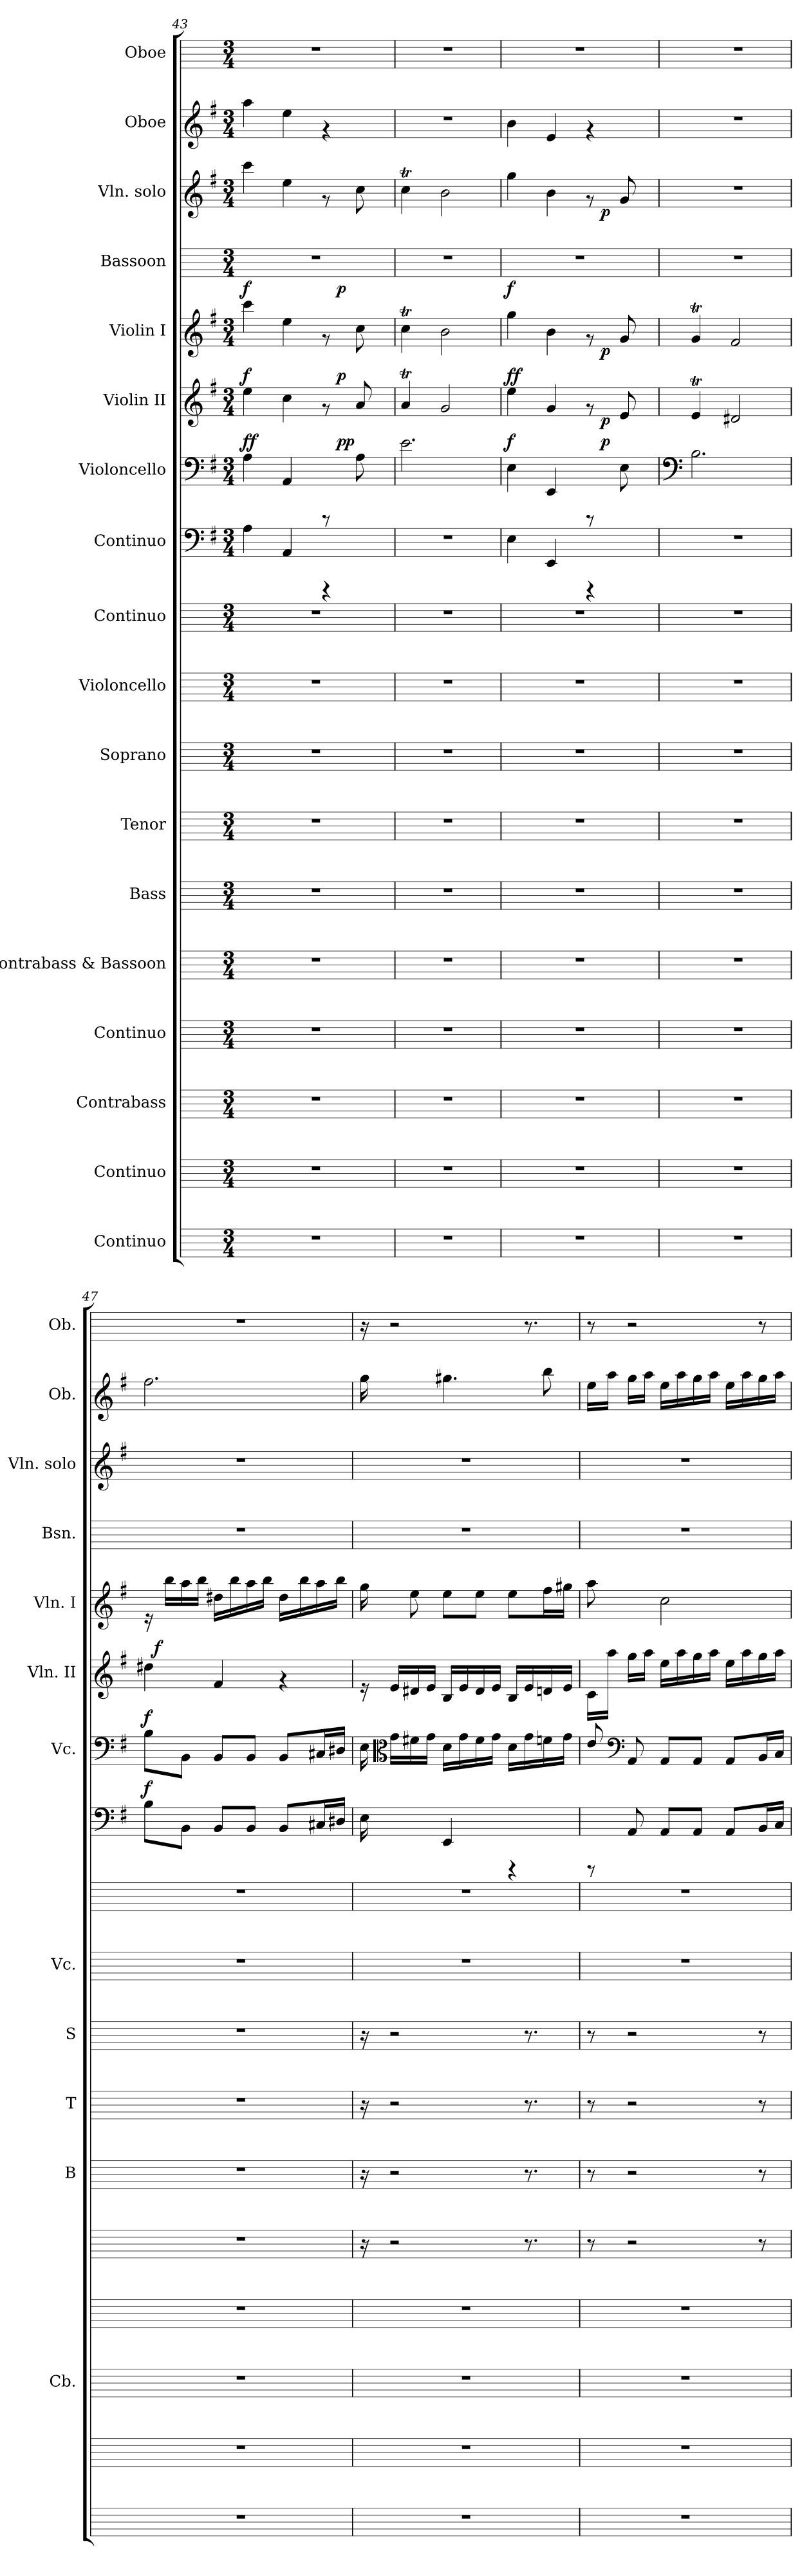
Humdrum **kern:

**kern	**kern	**kern	**kern	**kern	**kern	**kern	**kern	**kern	**kern	**kern	**dynam	**kern	**text	**dynam	**kern	**dynam	**kern	**dynam	**kern	**kern	**dynam	**kern	**kern
*part18	*part17	*part16	*part15	*part14	*part13	*part12	*part11	*part10	*part9	*part8	*part8	*part7	*part7	*part7	*part6	*part6	*part5	*part5	*part4	*part3	*part3	*part2	*part1
*staff18	*staff17	*staff16	*staff15	*staff14	*staff13	*staff12	*staff11	*staff10	*staff9	*staff8	*staff8	*staff7	*staff7	*staff7	*staff6	*staff6	*staff5	*staff5	*staff4	*staff3	*staff3	*staff2	*staff1
*I"Continuo	*I"Continuo	*I"Contrabass	*I"Continuo	*I"Contrabass  & Bassoon	*I"Bass	*I"Tenor	*I"Soprano	*I"Violoncello	*I"Continuo	*I"Continuo	*	*I"Violoncello	*	*	*I"Violin II	*	*I"Violin I	*	*I"Bassoon	*I"Vln. solo	*	*I"Oboe	*I"Oboe
*	*	*I'Cb.	*	*	*I'B	*I'T	*I'S	*I'Vc.	*	*	*	*I'Vc.	*	*	*I'Vln. II	*	*I'Vln. I	*	*I'Bsn.	*I'Vln. solo	*	*I'Ob.	*I'Ob.
*	*	*	*	*	*	*	*	*	*	*clefF4	*	*clefF4	*	*	*clefG2	*	*clefG2	*	*	*clefG2	*	*clefG2	*
*	*	*ITrd7c12	*	*ITrd7c12	*	*	*	*	*	*	*	*	*	*	*	*	*	*	*	*	*	*	*
*k[]	*k[]	*k[]	*k[]	*k[]	*k[]	*k[]	*k[]	*k[]	*k[]	*k[f#]	*	*k[f#]	*	*	*k[f#]	*	*k[f#]	*	*k[]	*k[f#]	*	*k[f#]	*k[]
*C:	*C:	*C:	*C:	*C:	*C:	*C:	*C:	*C:	*C:	*G:	*	*G:	*	*	*G:	*	*G:	*	*C:	*G:	*	*G:	*C:
*M3/4	*M3/4	*M3/4	*M3/4	*M3/4	*M3/4	*M3/4	*M3/4	*M3/4	*M3/4	*M3/4	*	*M3/4	*	*	*M3/4	*	*M3/4	*	*M3/4	*M3/4	*	*M3/4	*M3/4
=43	=43	=43	=43	=43	=43	=43	=43	=43	=43	=43	=43	=43	=43	=43	=43	=43	=43	=43	=43	=43	=43	=43	=43
!	!	!	!	!	!	!	!	!	!	!	!	!	!LO:LY:b	!LO:DY:a	!	!	!	!	!	!	!	!	!
!	!	!	!	!	!	!	!	!	!	!	!	!	!	!LO:DY:n=1:b	!	!LO:DY:a	!	!LO:DY:a	!	!	!	!	!
*	*	*	*	*	*	*	*	*	*	*	*	*^	*	*	*^	*	*^	*	*	*	*	*	*
2.r	2.r	2.r	2.r	2.r	2.r	2.r	2.r	2.r	2.r	4A\	.	4A\	2ryy	.	f f	4ee\	2ryy	f	4ccc\	2ryy	f	2.r	4ccc\	.	4aa\	2.r
!	!	!	!	!	!	!	!	!	!	!	!	!	!	!LO:LY:b	!	!	!	!	!	!	!	!	!	!	!	!
.	.	.	.	.	.	.	.	.	.	4AA/	.	4AA/	.	.	.	4cc\	.	.	4ee\	.	.	.	4ee\	.	4ee\	.
.	.	.	.	.	.	.	.	.	.	4rCCC	.	8rCCC	32.ryy	.	.	8rf	32.ryy	.	8rf	32.ryy	.	.	8rf	.	4rf	.
!	!	!	!	!	!	!	!	!	!	!	!	!	!	!	!LO:DY:n=2:a	!	!	!	!	!	!	!	!	!	!	!
!	!	!	!	!	!	!	!	!	!	!	!	!	!	!	!LO:DY:n=3:b	!	!	!LO:DY:a	!	!	!LO:DY:a	!	!	!	!	!
.	.	.	.	.	.	.	.	.	.	.	.	.	8ryy	.	p p	.	8ryy	p	.	8ryy	p	.	.	.	.	.
!	!	!	!	!	!	!	!	!	!	!	!	!	!	!LO:LY:b	!	!	!	!	!	!	!	!	!	!	!	!
.	.	.	.	.	.	.	.	.	.	.	.	8A\	.	.	.	8a/	.	.	8cc\	.	.	.	8cc\	.	.	.
.	.	.	.	.	.	.	.	.	.	.	.	.	16ryy	.	.	.	16ryy	.	.	16ryy	.	.	.	.	.	.
.	.	.	.	.	.	.	.	.	.	.	.	.	64ryy	.	.	.	64ryy	.	.	64ryy	.	.	.	.	.	.
=44	=44	=44	=44	=44	=44	=44	=44	=44	=44	=44	=44	=44	=44	=44	=44	=44	=44	=44	=44	=44	=44	=44	=44	=44	=44	=44
!	!	!	!	!	!	!	!	!	!	!	!	!	!	!LO:LY:b	!	!	!	!	!	!	!	!	!	!	!	!
*	*	*	*	*	*	*	*	*	*	*	*	*v	*v	*	*	*	*	*	*v	*v	*	*	*	*	*	*
*	*	*	*	*	*	*	*	*	*	*	*	*	*	*	*v	*v	*	*	*	*	*	*	*	*
2.r	2.r	2.r	2.r	2.r	2.r	2.r	2.r	2.r	2.r	2.r	.	2.e\	.	.	4aT/	.	4ccT\	.	2.r	4ccT\	.	2.r	2.r
.	.	.	.	.	.	.	.	.	.	.	.	.	.	.	2g/	.	2b\	.	.	2b\	.	.	.
=45	=45	=45	=45	=45	=45	=45	=45	=45	=45	=45	=45	=45	=45	=45	=45	=45	=45	=45	=45	=45	=45	=45	=45
!	!	!	!	!	!	!	!	!	!	!	!	!	!LO:LY:b	!LO:DY:b	!	!LO:DY:a	!	!	!	!	!	!	!
!	!	!	!	!	!	!	!	!	!	!	!	!	!	!	!	!LO:DY:n=1:b	!	!LO:DY:a	!	!	!	!	!
*	*	*	*	*	*	*	*	*	*	*	*	*^	*	*	*^	*	*^	*	*	*^	*	*	*
2.r	2.r	2.r	2.r	2.r	2.r	2.r	2.r	2.r	2.r	4E\	.	4E\	2ryy	.	f	4ee\	2ryy	f f	4gg\	2ryy	f	2.r	4gg\	2ryy	.	4b\	2.r
!	!	!	!	!	!	!	!	!	!	!	!	!	!	!LO:LY:b	!	!	!	!	!	!	!	!	!	!	!	!	!
.	.	.	.	.	.	.	.	.	.	4EE/	.	4EE/	.	.	.	4g/	.	.	4b\	.	.	.	4b\	.	.	4e/	.
.	.	.	.	.	.	.	.	.	.	4rCCC	.	8rCCC	32.ryy	.	.	8rf	32.ryy	.	8rf	32.ryy	.	.	8rf	32.ryy	.	4rf	.
!	!	!	!	!	!	!	!	!	!	!	!	!	!	!	!LO:DY:b	!	!	!LO:DY:n=2:b	!	!	!LO:DY:b	!	!	!	!LO:DY:b	!	!
.	.	.	.	.	.	.	.	.	.	.	.	.	8ryy	.	p	.	8ryy	p	.	8ryy	p	.	.	8ryy	p	.	.
!	!	!	!	!	!	!	!	!	!	!	!	!	!	!LO:LY:b	!	!	!	!	!	!	!	!	!	!	!	!	!
.	.	.	.	.	.	.	.	.	.	.	.	8E\	.	.	.	8e/	.	.	8g/	.	.	.	8g/	.	.	.	.
.	.	.	.	.	.	.	.	.	.	.	.	.	16ryy	.	.	.	16ryy	.	.	16ryy	.	.	.	16ryy	.	.	.
.	.	.	.	.	.	.	.	.	.	.	.	.	64ryy	.	.	.	64ryy	.	.	64ryy	.	.	.	64ryy	.	.	.
*	*	*	*	*	*	*	*	*	*	*	*	*v	*v	*	*	*	*	*	*v	*v	*	*	*v	*v	*	*	*
*	*	*	*	*	*	*	*	*	*	*	*	*	*	*	*v	*v	*	*	*	*	*	*	*	*
!!LO:PB:g=z
=46	=46	=46	=46	=46	=46	=46	=46	=46	=46	=46	=46	=46	=46	=46	=46	=46	=46	=46	=46	=46	=46	=46	=46
*	*	*	*	*	*	*	*	*	*	*	*	*clefF4	*	*	*	*	*	*	*	*	*	*	*
*	*	*	*	*	*	*	*	*	*	*	*	*^	*	*	*^	*	*^	*	*	*^	*	*	*
!	!	!	!	!	!	!	!	!	!	!	!	!	!	!LO:LY:b	!	!	!	!	!	!	!	!	!	!	!	!	!
*	*	*	*	*	*	*	*	*	*	*	*	*v	*v	*	*	*	*	*	*v	*v	*	*	*v	*v	*	*	*
*	*	*	*	*	*	*	*	*	*	*	*	*	*	*	*v	*v	*	*	*	*	*	*	*	*
2.r	2.r	2.r	2.r	2.r	2.r	2.r	2.r	2.r	2.r	2.r	.	2.B\	.	.	4eT/	.	4gT/	.	2.r	2.r	.	2.r	2.r
.	.	.	.	.	.	.	.	.	.	.	.	.	.	.	2d#X/	.	2f#/	.	.	.	.	.	.
=47	=47	=47	=47	=47	=47	=47	=47	=47	=47	=47	=47	=47	=47	=47	=47	=47	=47	=47	=47	=47	=47	=47	=47
!	!	!	!	!	!	!	!	!	!	!	!LO:DY:a	!	!LO:LY:b	!LO:DY:a	!	!	!	!	!	!	!	!	!
*	*	*	*	*	*	*	*	*	*	*	*	*	*	*	*^	*	*	*	*	*	*	*	*
2.r	2.r	2.r	2.r	2.r	2.r	2.r	2.r	2.r	2.r	8B\L	f	8B\L	.	f	4dd#X\	32ryy	.	16re	.	2.r	2.r	.	2.ff#\	2.r
!	!	!	!	!	!	!	!	!	!	!	!	!	!	!	!	!	!LO:DY:a	!	!	!	!	!	!	!
.	.	.	.	.	.	.	.	.	.	.	.	.	.	.	.	2ryy	f	.	.	.	.	.	.	.
.	.	.	.	.	.	.	.	.	.	.	.	.	.	.	.	.	.	16bb\L	.	.	.	.	.	.
!	!	!	!	!	!	!	!	!	!	!	!	!	!LO:LY:b	!	!	!	!	!	!	!	!	!	!	!
.	.	.	.	.	.	.	.	.	.	8BB\J	.	8BB\J	.	.	.	.	.	16aa\	.	.	.	.	.	.
.	.	.	.	.	.	.	.	.	.	.	.	.	.	.	.	.	.	16bb\J	.	.	.	.	.	.
!	!	!	!	!	!	!	!	!	!	!	!	!	!LO:LY:b	!	!	!	!	!	!	!	!	!	!	!
.	.	.	.	.	.	.	.	.	.	8BB/L	.	8BB/L	.	.	4f#/	.	.	16dd#X\L	.	.	.	.	.	.
.	.	.	.	.	.	.	.	.	.	.	.	.	.	.	.	.	.	16bb\	.	.	.	.	.	.
!	!	!	!	!	!	!	!	!	!	!	!	!	!LO:LY:b	!	!	!	!	!	!	!	!	!	!	!
.	.	.	.	.	.	.	.	.	.	8BB/J	.	8BB/J	.	.	.	.	.	16aa\	.	.	.	.	.	.
.	.	.	.	.	.	.	.	.	.	.	.	.	.	.	.	.	.	16bb\J	.	.	.	.	.	.
!	!	!	!	!	!	!	!	!	!	!	!	!	!LO:LY:b	!	!	!	!	!	!	!	!	!	!	!
.	.	.	.	.	.	.	.	.	.	8BB/L	.	8BB/L	.	.	4rf	.	.	16dd#\L	.	.	.	.	.	.
.	.	.	.	.	.	.	.	.	.	.	.	.	.	.	.	8..ryy	.	.	.	.	.	.	.	.
.	.	.	.	.	.	.	.	.	.	.	.	.	.	.	.	.	.	16bb\	.	.	.	.	.	.
!	!	!	!	!	!	!	!	!	!	!	!	!	!LO:LY:b	!	!	!	!	!	!	!	!	!	!	!
.	.	.	.	.	.	.	.	.	.	16C#X/	.	16C#X/	.	.	.	.	.	16aa\	.	.	.	.	.	.
!	!	!	!	!	!	!	!	!	!	!	!	!	!LO:LY:b	!	!	!	!	!	!	!	!	!	!	!
.	.	.	.	.	.	.	.	.	.	16D#X/J	.	16D#X/J	.	.	.	.	.	16bb\J	.	.	.	.	.	.
=48	=48	=48	=48	=48	=48	=48	=48	=48	=48	=48	=48	=48	=48	=48	=48	=48	=48	=48	=48	=48	=48	=48	=48	=48
!	!	!	!	!	!	!	!	!	!	!LO:N:vis=16	!	!	!LO:LY:b	!	!	!	!	!LO:N:vis=16	!	!	!	!	!LO:N:vis=16	!
*	*	*	*	*	*	*	*	*	*	*	*	*	*	*	*v	*v	*	*	*	*	*	*	*	*
2.r	2.r	2.r	2.r	16r	16r	16r	16r	2.r	2.r	4E\	.	16E\	.	.	16re	.	8gg\	.	2.r	2.r	.	4gg\	16r
*	*	*	*	*	*	*	*	*	*	*	*	*clefC3	*	*	*	*	*	*	*	*	*	*	*
!	!	!	!	!	!	!	!	!	!	!	!	!	!LO:LY:b	!	!	!	!	!	!	!	!	!	!
.	.	.	.	2r	2r	2r	2r	.	.	.	.	16g\L	.	.	16e/L	.	.	.	.	.	.	.	2r
!	!	!	!	!	!	!	!	!	!	!	!	!	!LO:LY:b	!	!	!	!	!	!	!	!	!	!
.	.	.	.	.	.	.	.	.	.	.	.	16f#X\	.	.	16d#X/	.	8ee\	.	.	.	.	.	.
!	!	!	!	!	!	!	!	!	!	!	!	!	!LO:LY:b	!	!	!	!	!	!	!	!	!	!
.	.	.	.	.	.	.	.	.	.	.	.	16g\J	.	.	16e/J	.	.	.	.	.	.	.	.
!	!	!	!	!	!	!	!	!	!	!	!	!	!LO:LY:b	!	!	!	!	!	!	!	!	!	!
.	.	.	.	.	.	.	.	.	.	4EE/	.	16d\L	.	.	16B/L	.	8ee\L	.	.	.	.	4.gg#X\	.
!	!	!	!	!	!	!	!	!	!	!	!	!	!LO:LY:b	!	!	!	!	!	!	!	!	!	!
.	.	.	.	.	.	.	.	.	.	.	.	16g\	.	.	16e/	.	.	.	.	.	.	.	.
!	!	!	!	!	!	!	!	!	!	!	!	!	!LO:LY:b	!	!	!	!	!	!	!	!	!	!
.	.	.	.	.	.	.	.	.	.	.	.	16f#\	.	.	16d#/	.	8ee\J	.	.	.	.	.	.
!	!	!	!	!	!	!	!	!	!	!	!	!	!LO:LY:b	!	!	!	!	!	!	!	!	!	!
.	.	.	.	.	.	.	.	.	.	.	.	16g\J	.	.	16e/J	.	.	.	.	.	.	.	.
!	!	!	!	!	!	!	!	!	!	!	!	!	!LO:LY:b	!	!	!	!	!	!	!	!	!	!
.	.	.	.	.	.	.	.	.	.	4rCCC	.	16d\L	.	.	16B/L	.	8ee\L	.	.	.	.	.	.
!	!	!	!	!	!	!	!	!	!	!	!	!	!LO:LY:b	!	!	!	!	!	!	!	!	!	!
.	.	.	.	8.r	8.r	8.r	8.r	.	.	.	.	16g\	.	.	16e/	.	.	.	.	.	.	.	8.r
!	!	!	!	!	!	!	!	!	!	!	!	!	!LO:LY:b	!	!	!	!	!	!	!	!	!	!
.	.	.	.	.	.	.	.	.	.	.	.	16fn\	.	.	16dn/	.	16ff#\	.	.	.	.	8bb\	.
!	!	!	!	!	!	!	!	!	!	!	!	!	!LO:LY:b	!	!	!	!	!	!	!	!	!	!
.	.	.	.	.	.	.	.	.	.	.	.	16g\J	.	.	16e/J	.	16gg#X\J	.	.	.	.	.	.
=49	=49	=49	=49	=49	=49	=49	=49	=49	=49	=49	=49	=49	=49	=49	=49	=49	=49	=49	=49	=49	=49	=49	=49
!	!	!	!	!	!	!	!	!	!	!	!	!	!LO:LY:b	!	!	!	!LO:N:vis=8	!	!	!	!	!	!
2.r	2.r	2.r	2.r	8r	8r	8r	8r	2.r	2.r	8rCCC	.	8e/	.	.	16c\L	.	4aa\	.	2.r	2.r	.	16ee\L	8r
.	.	.	.	.	.	.	.	.	.	.	.	.	.	.	16aa\J	.	.	.	.	.	.	16aa\J	.
*	*	*	*	*	*	*	*	*	*	*	*	*clefF4	*	*	*	*	*	*	*	*	*	*	*
!	!	!	!	!	!	!	!	!	!	!	!	!	!LO:LY:b	!	!	!	!	!	!	!	!	!	!
.	.	.	.	2r	2r	2r	2r	.	.	8AA/	.	8AA/	.	.	16gg\L	.	.	.	.	.	.	16gg\L	2r
.	.	.	.	.	.	.	.	.	.	.	.	.	.	.	16aa\J	.	.	.	.	.	.	16aa\J	.
!	!	!	!	!	!	!	!	!	!	!	!	!	!LO:LY:b	!	!	!	!	!	!	!	!	!	!
.	.	.	.	.	.	.	.	.	.	8AA/L	.	8AA/L	.	.	16ee\L	.	2cc\	.	.	.	.	16ee\L	.
.	.	.	.	.	.	.	.	.	.	.	.	.	.	.	16aa\	.	.	.	.	.	.	16aa\	.
!	!	!	!	!	!	!	!	!	!	!	!	!	!LO:LY:b	!	!	!	!	!	!	!	!	!	!
.	.	.	.	.	.	.	.	.	.	8AA/J	.	8AA/J	.	.	16gg\	.	.	.	.	.	.	16gg\	.
.	.	.	.	.	.	.	.	.	.	.	.	.	.	.	16aa\J	.	.	.	.	.	.	16aa\J	.
!	!	!	!	!	!	!	!	!	!	!	!	!	!LO:LY:b	!	!	!	!	!	!	!	!	!	!
.	.	.	.	.	.	.	.	.	.	8AA/L	.	8AA/L	.	.	16ee\L	.	.	.	.	.	.	16ee\L	.
.	.	.	.	.	.	.	.	.	.	.	.	.	.	.	16aa\	.	.	.	.	.	.	16aa\	.
!	!	!	!	!	!	!	!	!	!	!	!	!	!LO:LY:b	!	!	!	!	!	!	!	!	!	!
.	.	.	.	8r	8r	8r	8r	.	.	16BB/	.	16BB/	.	.	16gg\	.	.	.	.	.	.	16gg\	8r
!	!	!	!	!	!	!	!	!	!	!	!	!	!LO:LY:b	!	!	!	!	!	!	!	!	!	!
.	.	.	.	.	.	.	.	.	.	16C/J	.	16C/J	.	.	16aa\J	.	.	.	.	.	.	16aa\J	.
=	=	=	=	=	=	=	=	=	=	=	=	=	=	=	=	=	=	=	=	=	=	=	=
*-	*-	*-	*-	*-	*-	*-	*-	*-	*-	*-	*-	*-	*-	*-	*-	*-	*-	*-	*-	*-	*-	*-	*-
